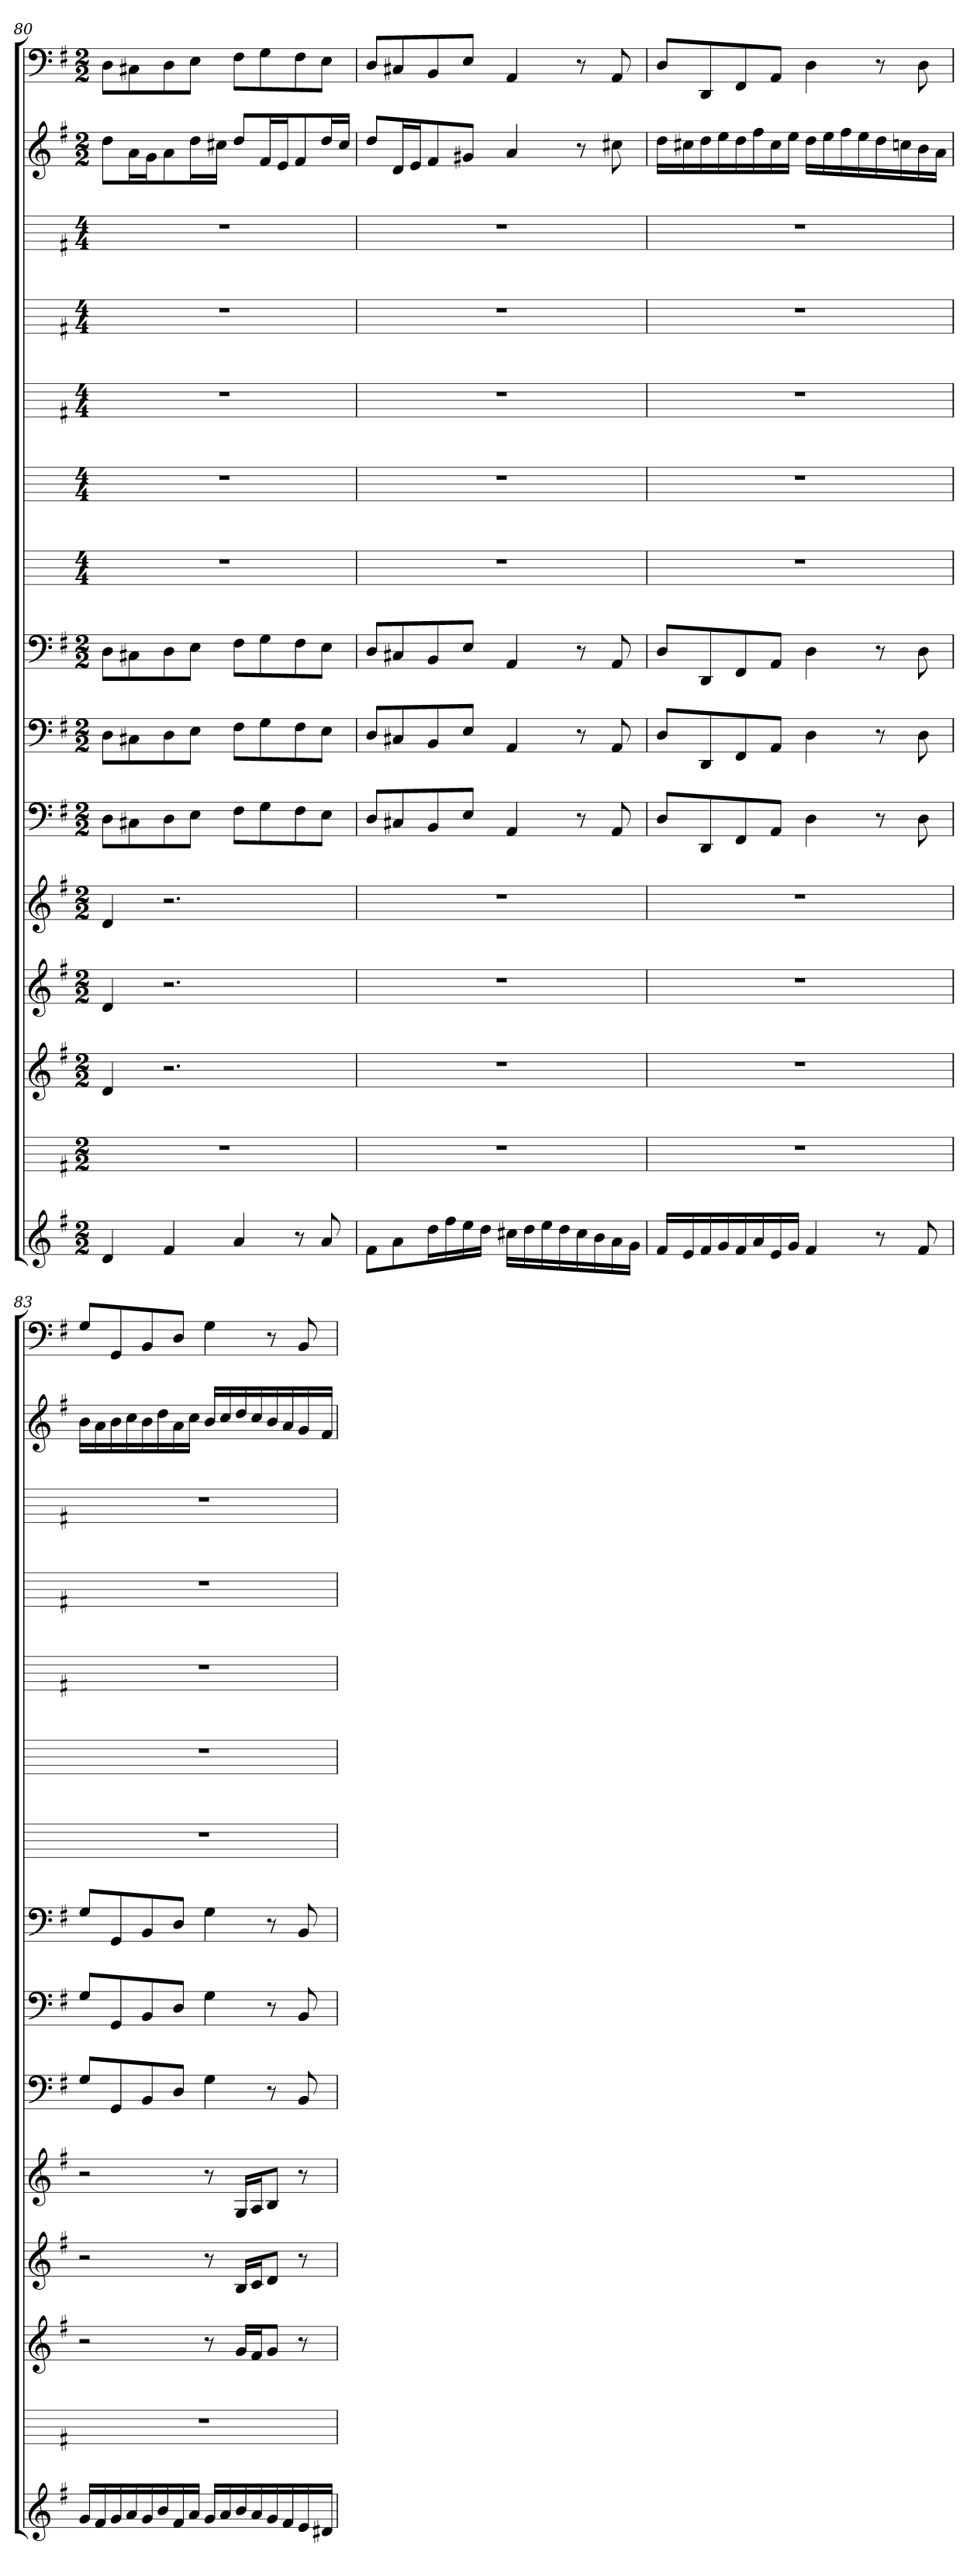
**kern	**kern	**kern	**kern	**kern	**kern	**kern	**kern	**kern	**kern	**kern	**kern	**kern	**kern	**kern
*part15	*part14	*part13	*part12	*part11	*part10	*part9	*part8	*part7	*part6	*part5	*part4	*part3	*part2	*part1
*staff15	*staff14	*staff13	*staff12	*staff11	*staff10	*staff9	*staff8	*staff7	*staff6	*staff5	*staff4	*staff3	*staff2	*staff1
*k[f#]	*k[f#]	*k[f#]	*k[f#]	*k[f#]	*k[f#]	*k[f#]	*k[f#]	*k[]	*k[]	*k[f#]	*k[f#]	*k[f#]	*k[f#]	*k[f#]
*G:	*G:	*G:	*G:	*G:	*G:	*G:	*G:	*	*	*G:	*G:	*G:	*G:	*G:
*M2/2	*M2/2	*M2/2	*M2/2	*M2/2	*M2/2	*M2/2	*M2/2	*M4/4	*M4/4	*M4/4	*M4/4	*M4/4	*M2/2	*M2/2
=80	=80	=80	=80	=80	=80	=80	=80	=80	=80	=80	=80	=80	=80	=80
4d	1r	4d	4d	4d	8DL	8DL	8DL	1r	1r	1r	1r	1r	8ddL	8DL
.	.	.	.	.	8C#X	8C#X	8C#X	.	.	.	.	.	16aL	8C#X
.	.	.	.	.	.	.	.	.	.	.	.	.	16gJ	.
4f#	.	2.r	2.r	2.r	8D	8D	8D	.	.	.	.	.	8a	8D
.	.	.	.	.	8EJ	8EJ	8EJ	.	.	.	.	.	16ddL	8EJ
.	.	.	.	.	.	.	.	.	.	.	.	.	16cc#XJJ	.
4a	.	.	.	.	8F#L	8F#L	8F#L	.	.	.	.	.	8ddL	8F#L
.	.	.	.	.	8G	8G	8G	.	.	.	.	.	16f#L	8G
.	.	.	.	.	.	.	.	.	.	.	.	.	16eJ	.
8r	.	.	.	.	8F#	8F#	8F#	.	.	.	.	.	8f#	8F#
8a	.	.	.	.	8EJ	8EJ	8EJ	.	.	.	.	.	16ddL	8EJ
.	.	.	.	.	.	.	.	.	.	.	.	.	16cc#JJ	.
=81	=81	=81	=81	=81	=81	=81	=81	=81	=81	=81	=81	=81	=81	=81
8f#L	1r	1r	1r	1r	8DL	8DL	8DL	1r	1r	1r	1r	1r	8ddL	8DL
8a	.	.	.	.	8C#X	8C#X	8C#X	.	.	.	.	.	16dL	8C#X
.	.	.	.	.	.	.	.	.	.	.	.	.	16eJ	.
16ddL	.	.	.	.	8BB	8BB	8BB	.	.	.	.	.	8f#	8BB
16ff#	.	.	.	.	.	.	.	.	.	.	.	.	.	.
16ee	.	.	.	.	8EJ	8EJ	8EJ	.	.	.	.	.	8g#XJ	8EJ
16ddJJ	.	.	.	.	.	.	.	.	.	.	.	.	.	.
16cc#XLL	.	.	.	.	4AA	4AA	4AA	.	.	.	.	.	4a	4AA
16dd	.	.	.	.	.	.	.	.	.	.	.	.	.	.
16ee	.	.	.	.	.	.	.	.	.	.	.	.	.	.
16dd	.	.	.	.	.	.	.	.	.	.	.	.	.	.
16cc#	.	.	.	.	8r	8r	8r	.	.	.	.	.	8r	8r
16b	.	.	.	.	.	.	.	.	.	.	.	.	.	.
16a	.	.	.	.	8AA	8AA	8AA	.	.	.	.	.	8cc#X	8AA
16gJJ	.	.	.	.	.	.	.	.	.	.	.	.	.	.
=82	=82	=82	=82	=82	=82	=82	=82	=82	=82	=82	=82	=82	=82	=82
16f#LL	1r	1r	1r	1r	8DL	8DL	8DL	1r	1r	1r	1r	1r	16ddLL	8DL
16e	.	.	.	.	.	.	.	.	.	.	.	.	16cc#X	.
16f#	.	.	.	.	8DD	8DD	8DD	.	.	.	.	.	16dd	8DD
16g	.	.	.	.	.	.	.	.	.	.	.	.	16ee	.
16f#	.	.	.	.	8FF#	8FF#	8FF#	.	.	.	.	.	16dd	8FF#
16a	.	.	.	.	.	.	.	.	.	.	.	.	16ff#	.
16e	.	.	.	.	8AAJ	8AAJ	8AAJ	.	.	.	.	.	16cc#	8AAJ
16gJJ	.	.	.	.	.	.	.	.	.	.	.	.	16eeJJ	.
4f#	.	.	.	.	4D	4D	4D	.	.	.	.	.	16ddLL	4D
.	.	.	.	.	.	.	.	.	.	.	.	.	16ee	.
.	.	.	.	.	.	.	.	.	.	.	.	.	16ff#	.
.	.	.	.	.	.	.	.	.	.	.	.	.	16ee	.
8r	.	.	.	.	8r	8r	8r	.	.	.	.	.	16dd	8r
.	.	.	.	.	.	.	.	.	.	.	.	.	16ccn	.
8f#	.	.	.	.	8D	8D	8D	.	.	.	.	.	16b	8D
.	.	.	.	.	.	.	.	.	.	.	.	.	16aJJ	.
=83	=83	=83	=83	=83	=83	=83	=83	=83	=83	=83	=83	=83	=83	=83
16gLL	1r	2r	2r	2r	8GL	8GL	8GL	1r	1r	1r	1r	1r	16bLL	8GL
16f#	.	.	.	.	.	.	.	.	.	.	.	.	16a	.
16g	.	.	.	.	8GG	8GG	8GG	.	.	.	.	.	16b	8GG
16a	.	.	.	.	.	.	.	.	.	.	.	.	16cc	.
16g	.	.	.	.	8BB	8BB	8BB	.	.	.	.	.	16b	8BB
16b	.	.	.	.	.	.	.	.	.	.	.	.	16dd	.
16f#	.	.	.	.	8DJ	8DJ	8DJ	.	.	.	.	.	16a	8DJ
16aJJ	.	.	.	.	.	.	.	.	.	.	.	.	16ccJJ	.
16gLL	.	8r	8r	8r	4G	4G	4G	.	.	.	.	.	16bLL	4G
16a	.	.	.	.	.	.	.	.	.	.	.	.	16cc	.
16b	.	16gLL	16BLL	16GLL	.	.	.	.	.	.	.	.	16dd	.
16a	.	16f#J	16cJ	16AJ	.	.	.	.	.	.	.	.	16cc	.
16g	.	8gJ	8dJ	8BJ	8r	8r	8r	.	.	.	.	.	16b	8r
16f#	.	.	.	.	.	.	.	.	.	.	.	.	16a	.
16e	.	8r	8r	8r	8BB	8BB	8BB	.	.	.	.	.	16g	8BB
16d#XJJ	.	.	.	.	.	.	.	.	.	.	.	.	16f#JJ	.
=	=	=	=	=	=	=	=	=	=	=	=	=	=	=
*-	*-	*-	*-	*-	*-	*-	*-	*-	*-	*-	*-	*-	*-	*-
